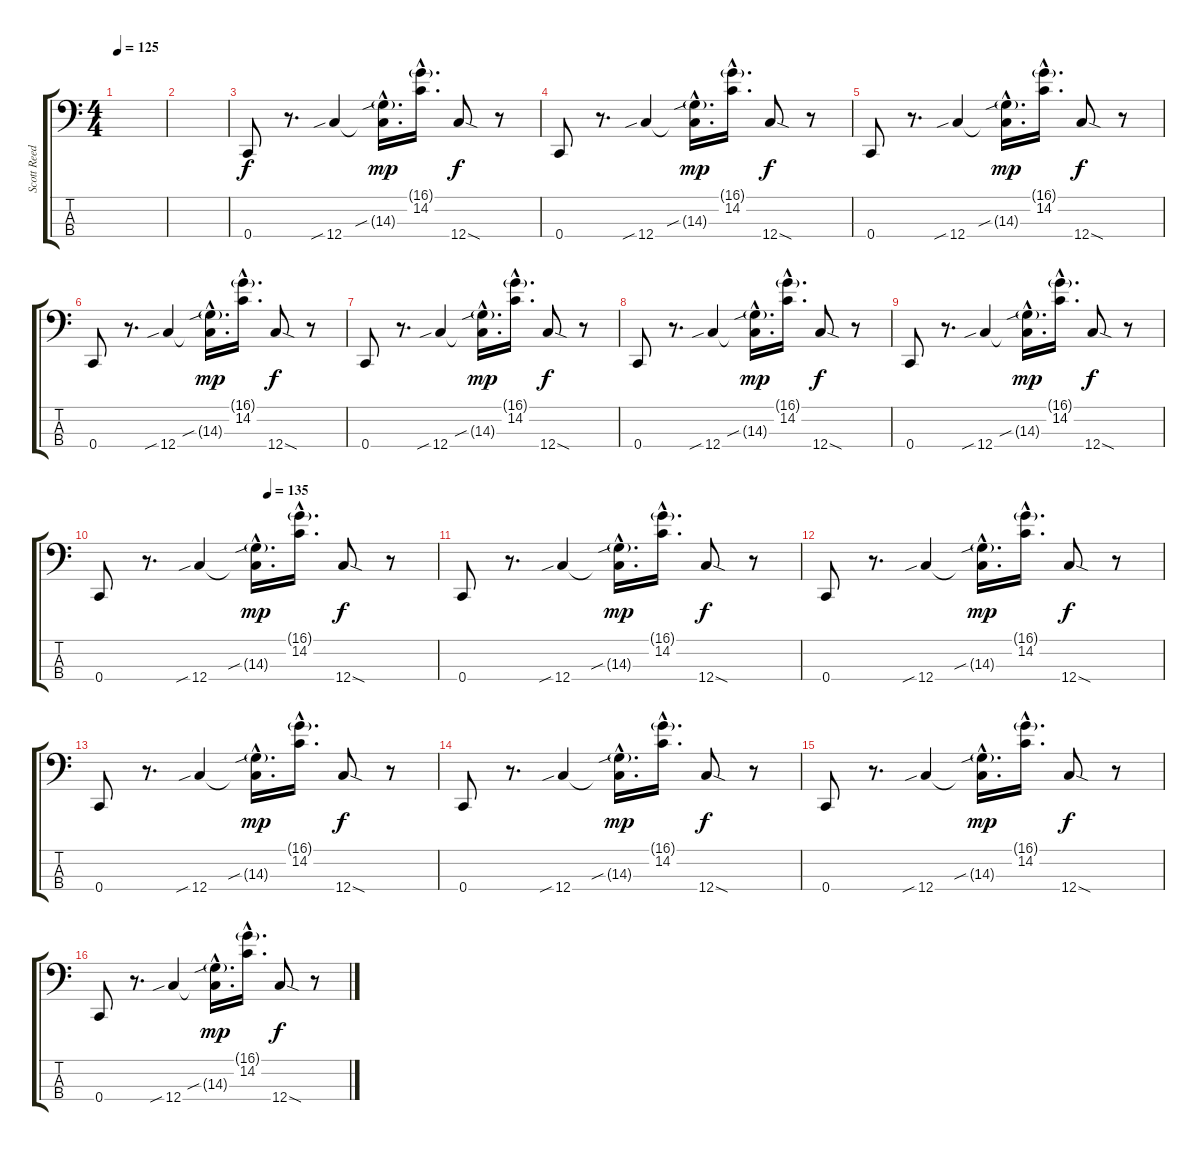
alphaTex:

\track ("Scott Reeder" "Scott Reed") {instrument slapbass2}
\staff {score tabs}
\tuning (Eb2 Bb1 F1 C1) {hide}
\ts (4 4)
\tempo 125
\clef f4
\ks c
|
|
0.4.8 r.8{d} 12.4{sib}.4 (14.3{sib g hac} 12.4{hac t}).16{d dy mp} (16.1{g hac} 14.2{hac}).16{d} 12.4{sod}.8{dy f} r.8 |
0.4.8 r.8{d} 12.4{sib}.4 (14.3{sib g hac} 12.4{hac t}).16{d dy mp} (16.1{g hac} 14.2{hac}).16{d} 12.4{sod}.8{dy f} r.8 |
0.4.8 r.8{d} 12.4{sib}.4 (14.3{sib g hac} 12.4{hac t}).16{d dy mp} (16.1{g hac} 14.2{hac}).16{d} 12.4{sod}.8{dy f} r.8 |
0.4.8 r.8{d} 12.4{sib}.4 (14.3{sib g hac} 12.4{hac t}).16{d dy mp} (16.1{g hac} 14.2{hac}).16{d} 12.4{sod}.8{dy f} r.8 |
0.4.8 r.8{d} 12.4{sib}.4 (14.3{sib g hac} 12.4{hac t}).16{d dy mp} (16.1{g hac} 14.2{hac}).16{d} 12.4{sod}.8{dy f} r.8 |
0.4.8 r.8{d} 12.4{sib}.4 (14.3{sib g hac} 12.4{hac t}).16{d dy mp} (16.1{g hac} 14.2{hac}).16{d} 12.4{sod}.8{dy f} r.8 |
0.4.8 r.8{d} 12.4{sib}.4 (14.3{sib g hac} 12.4{hac t}).16{d dy mp} (16.1{g hac} 14.2{hac}).16{d} 12.4{sod}.8{dy f} r.8 |
\tempo (135 0.5)
0.4.8 r.8{d} 12.4{sib}.4 (14.3{sib g hac} 12.4{hac t}).16{d dy mp} (16.1{g hac} 14.2{hac}).16{d} 12.4{sod}.8{dy f} r.8 |
0.4.8 r.8{d} 12.4{sib}.4 (14.3{sib g hac} 12.4{hac t}).16{d dy mp} (16.1{g hac} 14.2{hac}).16{d} 12.4{sod}.8{dy f} r.8 |
0.4.8 r.8{d} 12.4{sib}.4 (14.3{sib g hac} 12.4{hac t}).16{d dy mp} (16.1{g hac} 14.2{hac}).16{d} 12.4{sod}.8{dy f} r.8 |
0.4.8 r.8{d} 12.4{sib}.4 (14.3{sib g hac} 12.4{hac t}).16{d dy mp} (16.1{g hac} 14.2{hac}).16{d} 12.4{sod}.8{dy f} r.8 |
0.4.8 r.8{d} 12.4{sib}.4 (14.3{sib g hac} 12.4{hac t}).16{d dy mp} (16.1{g hac} 14.2{hac}).16{d} 12.4{sod}.8{dy f} r.8 |
0.4.8 r.8{d} 12.4{sib}.4 (14.3{sib g hac} 12.4{hac t}).16{d dy mp} (16.1{g hac} 14.2{hac}).16{d} 12.4{sod}.8{dy f} r.8 |
0.4.8 r.8{d} 12.4{sib}.4 (14.3{sib g hac} 12.4{hac t}).16{d dy mp} (16.1{g hac} 14.2{hac}).16{d} 12.4{sod}.8{dy f} r.8
